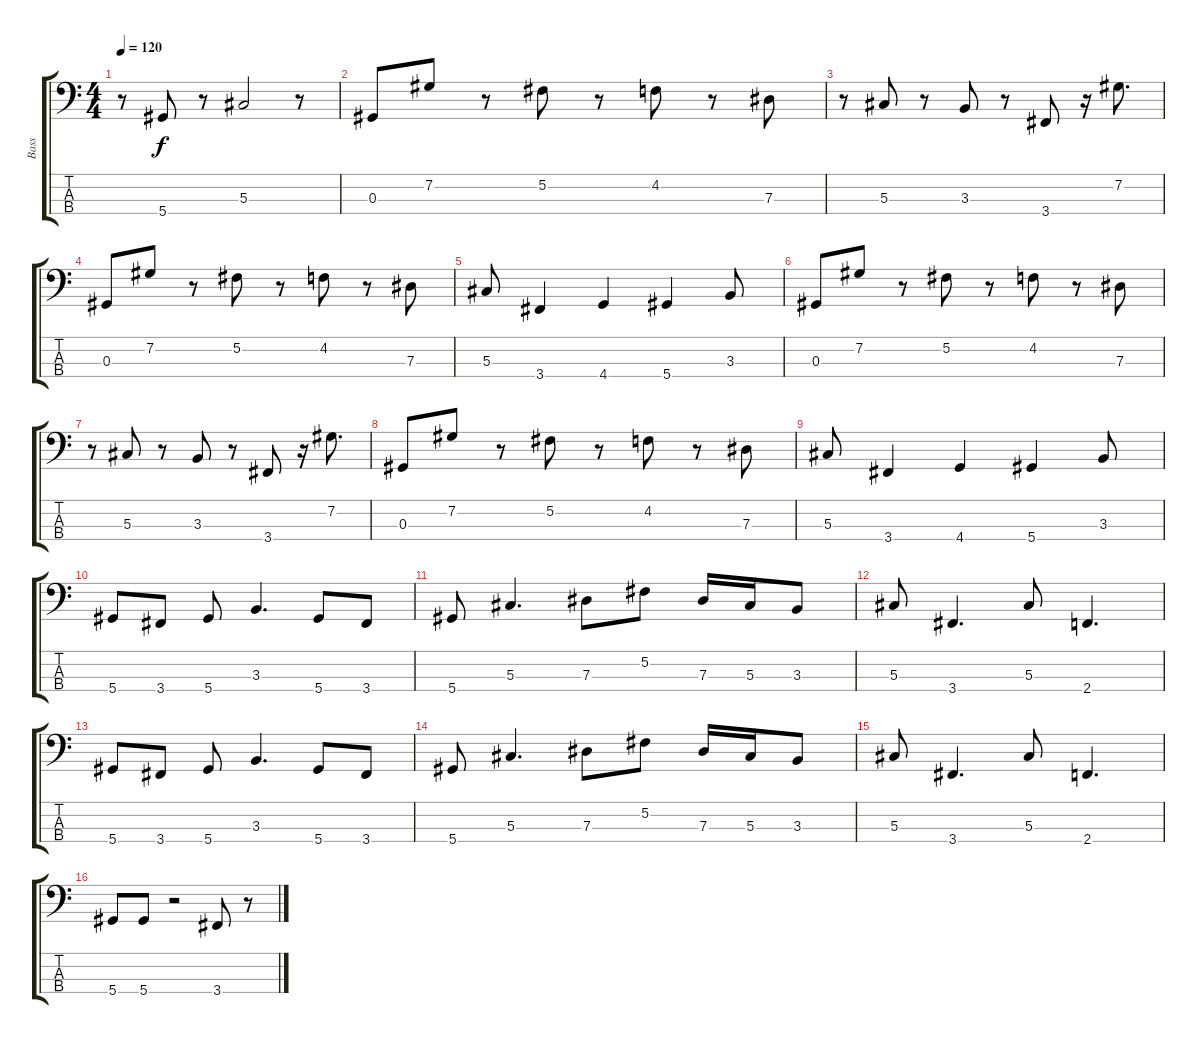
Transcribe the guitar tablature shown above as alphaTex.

\track ("Bass" "Bass") {instrument electricbassfinger}
\staff {score tabs}
\tuning (Gb2 Db2 Ab1 Eb1) {hide}
\ts (4 4)
\tempo 120
\clef f4
\ks c
r.8{dy f} 5.4.8 r.8 5.3.2 r.8 |
0.3.8 7.2.8 r.8 5.2.8 r.8 4.2.8 r.8 7.3.8 |
r.8 5.3.8 r.8 3.3.8 r.8 3.4.8 r.16 7.2.8{d} |
0.3.8 7.2.8 r.8 5.2.8 r.8 4.2.8 r.8 7.3.8 |
5.3.8 3.4.4 4.4.4 5.4.4 3.3.8 |
0.3.8 7.2.8 r.8 5.2.8 r.8 4.2.8 r.8 7.3.8 |
r.8 5.3.8 r.8 3.3.8 r.8 3.4.8 r.16 7.2.8{d} |
0.3.8 7.2.8 r.8 5.2.8 r.8 4.2.8 r.8 7.3.8 |
5.3.8 3.4.4 4.4.4 5.4.4 3.3.8 |
5.4.8 3.4.8 5.4.8 3.3.4{d} 5.4.8 3.4.8 |
5.4.8 5.3.4{d} 7.3.8 5.2.8 7.3.16 5.3.16 3.3.8 |
5.3.8 3.4.4{d} 5.3.8 2.4.4{d} |
5.4.8 3.4.8 5.4.8 3.3.4{d} 5.4.8 3.4.8 |
5.4.8 5.3.4{d} 7.3.8 5.2.8 7.3.16 5.3.16 3.3.8 |
5.3.8 3.4.4{d} 5.3.8 2.4.4{d} |
5.4.8 5.4.8 r.2 3.4.8 r.8
